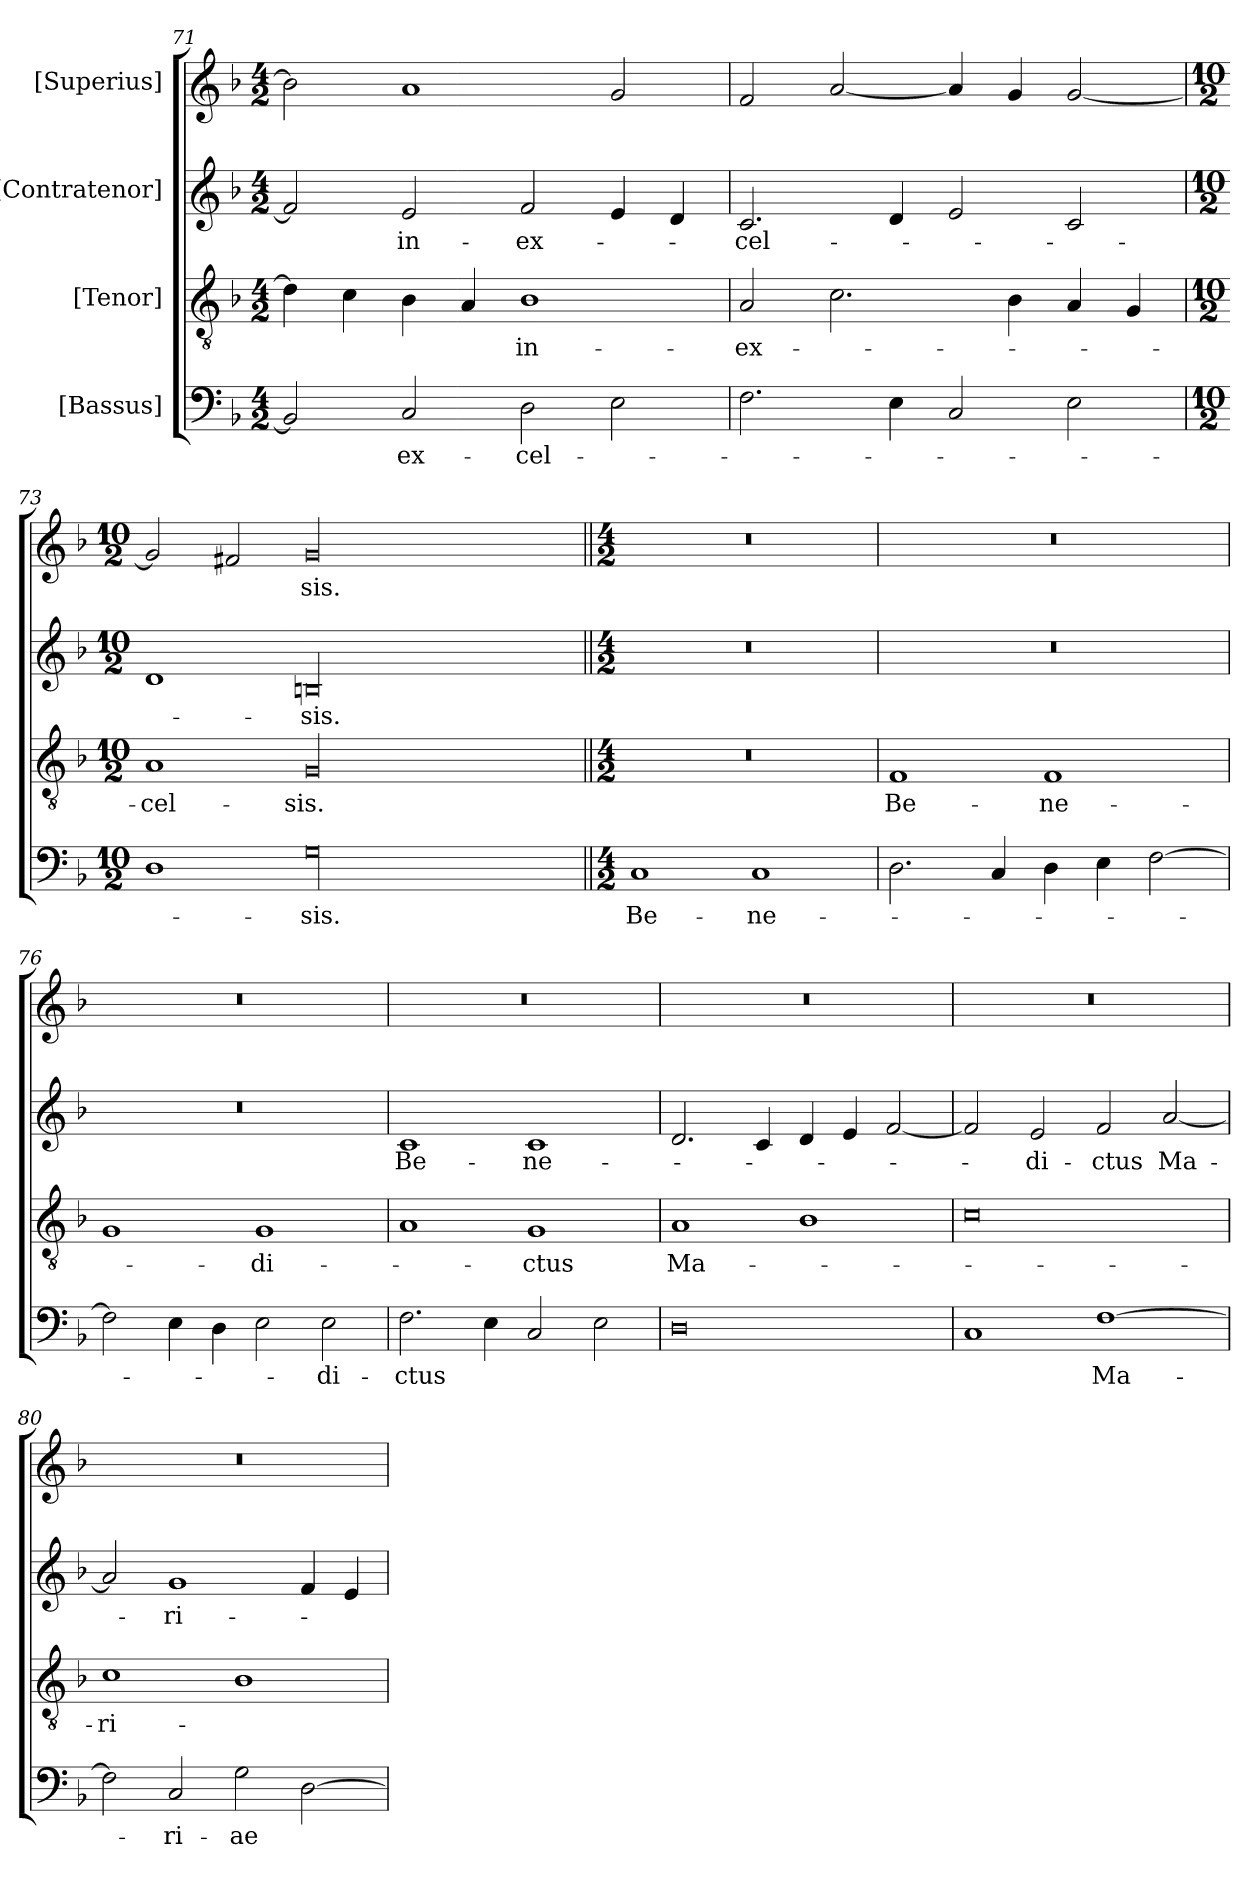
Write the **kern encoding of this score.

**kern	**text	**kern	**text	**kern	**text	**kern	**text
*part4	*part4	*part3	*part3	*part2	*part2	*part1	*part1
*staff4	*staff4	*staff3	*staff3	*staff2	*staff2	*staff1	*staff1
*I"[Bassus]	*	*I"[Tenor]	*	*I"[Contratenor]	*	*I"[Superius]	*
*clefF4	*	*clefGv2	*	*clefG2	*	*clefG2	*
*k[b-]	*	*k[b-]	*	*k[b-]	*	*k[b-]	*
*M4/2	*	*M4/2	*	*M4/2	*	*M4/2	*
=71	=71	=71	=71	=71	=71	=71	=71
2BB-/]	.	4d\]	.	2f/]	.	2b-\]	.
.	.	4c\	.	.	.	.	.
2C/	ex-	4B-\	.	2e/	in-	1a/	.
.	.	4A/	.	.	.	.	.
2D\	-cel-	1B-\	in-	2f/	ex-	.	.
2E\	.	.	.	4e/	.	2g/	.
.	.	.	.	4d/	.	.	.
=72	=72	=72	=72	=72	=72	=72	=72
2.F\	.	2A/	ex-	2.c/	-cel-	2f/	.
.	.	2.c\	.	.	.	[2a/	.
4E\	.	.	.	4d/	.	.	.
2C/	.	.	.	2e/	.	4a/]	.
.	.	4B-\	.	.	.	4g/	.
2E\	.	4A/	.	2c/	.	[2g/	.
.	.	4G/	.	.	.	.	.
=73	=73	=73	=73	=73	=73	=73	=73
*M10/2	*	*M10/2	*	*M10/2	*	*M10/2	*
1D\	.	1A/	-cel-	1d/	.	2g/]	.
.	.	.	.	.	.	2f#X/	.
00G\	-sis.	00G/	-sis.	00Bn/	-sis.	00g/	-sis.
=74||	=74||	=74||	=74||	=74||	=74||	=74||	=74||
*M4/2	*	*M4/2	*	*M4/2	*	*M4/2	*
1C/	Be-	0r	.	0r	.	0r	.
1C/	-ne-	.	.	.	.	.	.
=75	=75	=75	=75	=75	=75	=75	=75
2.D\	.	1F/	Be-	0r	.	0r	.
4C/	.	.	.	.	.	.	.
4D\	.	1F/	-ne-	.	.	.	.
4E\	.	.	.	.	.	.	.
[2F\	.	.	.	.	.	.	.
=76	=76	=76	=76	=76	=76	=76	=76
2F\]	.	1G/	.	0r	.	0r	.
4E\	.	.	.	.	.	.	.
4D\	.	.	.	.	.	.	.
2E\	.	1G/	-di-	.	.	.	.
2E\	-di-	.	.	.	.	.	.
=77	=77	=77	=77	=77	=77	=77	=77
2.F\	-ctus	1A/	.	1c/	Be-	0r	.
4E\	.	.	.	.	.	.	.
2C/	.	1G/	-ctus	1c/	-ne-	.	.
2E\	.	.	.	.	.	.	.
=78	=78	=78	=78	=78	=78	=78	=78
0D\	.	1A/	Ma-	2.d/	.	0r	.
.	.	.	.	4c/	.	.	.
.	.	1B-\	.	4d/	.	.	.
.	.	.	.	4e/	.	.	.
.	.	.	.	[2f/	.	.	.
=79	=79	=79	=79	=79	=79	=79	=79
1C/	.	0c\	.	2f/]	.	0r	.
.	.	.	.	2e/	-di-	.	.
[1F\	Ma-	.	.	2f/	-ctus	.	.
.	.	.	.	[2a/	Ma-	.	.
=80	=80	=80	=80	=80	=80	=80	=80
2F\]	.	1c\	-ri-	2a/]	.	0r	.
2C/	-ri-	.	.	1g/	-ri-	.	.
2G\	-ae	1B-\	.	.	.	.	.
[2D\	.	.	.	4f/	.	.	.
.	.	.	.	4e/	.	.	.
=	=	=	=	=	=	=	=
*-	*-	*-	*-	*-	*-	*-	*-
